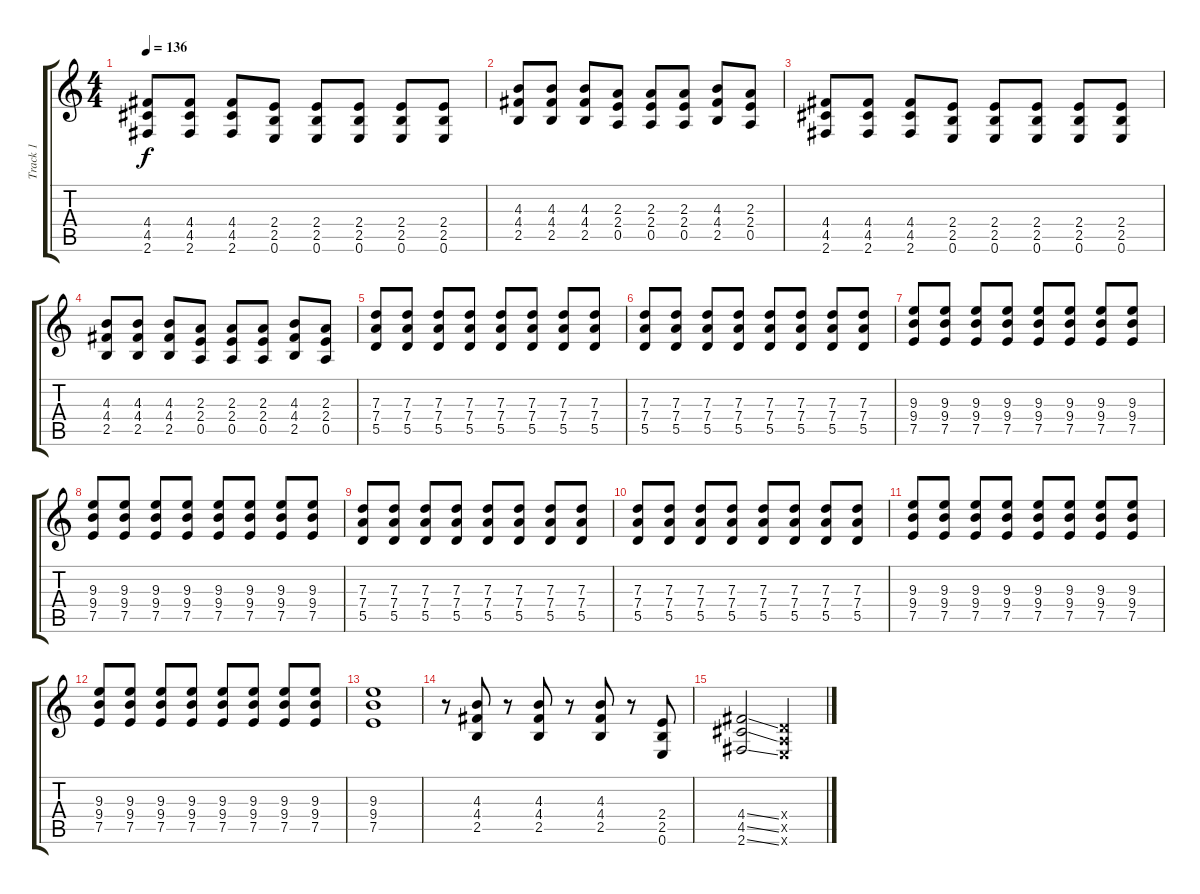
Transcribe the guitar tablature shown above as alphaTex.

\track ("Track 1" "Track 1") {instrument distortionguitar}
\staff {score tabs}
\tuning (E4 B3 G3 D3 A2 E2) {hide}
\ts (4 4)
\tempo 136
\clef g2
\ks c
(4.4 4.5 2.6).8{dy f} (4.4 4.5 2.6).8 (4.4 4.5 2.6).8 (2.4 2.5 0.6).8 (2.4 2.5 0.6).8 (2.4 2.5 0.6).8 (2.4 2.5 0.6).8 (2.4 2.5 0.6).8 |
(4.3 4.4 2.5).8 (4.3 4.4 2.5).8 (4.3 4.4 2.5).8 (2.3 2.4 0.5).8 (2.3 2.4 0.5).8 (2.3 2.4 0.5).8 (4.3 4.4 2.5).8 (2.3 2.4 0.5).8 |
(4.4 4.5 2.6).8 (4.4 4.5 2.6).8 (4.4 4.5 2.6).8 (2.4 2.5 0.6).8 (2.4 2.5 0.6).8 (2.4 2.5 0.6).8 (2.4 2.5 0.6).8 (2.4 2.5 0.6).8 |
(4.3 4.4 2.5).8 (4.3 4.4 2.5).8 (4.3 4.4 2.5).8 (2.3 2.4 0.5).8 (2.3 2.4 0.5).8 (2.3 2.4 0.5).8 (4.3 4.4 2.5).8 (2.3 2.4 0.5).8 |
(7.3 7.4 5.5).8 (7.3 7.4 5.5).8 (7.3 7.4 5.5).8 (7.3 7.4 5.5).8 (7.3 7.4 5.5).8 (7.3 7.4 5.5).8 (7.3 7.4 5.5).8 (7.3 7.4 5.5).8 |
(7.3 7.4 5.5).8 (7.3 7.4 5.5).8 (7.3 7.4 5.5).8 (7.3 7.4 5.5).8 (7.3 7.4 5.5).8 (7.3 7.4 5.5).8 (7.3 7.4 5.5).8 (7.3 7.4 5.5).8 |
(9.3 9.4 7.5).8 (9.3 9.4 7.5).8 (9.3 9.4 7.5).8 (9.3 9.4 7.5).8 (9.3 9.4 7.5).8 (9.3 9.4 7.5).8 (9.3 9.4 7.5).8 (9.3 9.4 7.5).8 |
(9.3 9.4 7.5).8 (9.3 9.4 7.5).8 (9.3 9.4 7.5).8 (9.3 9.4 7.5).8 (9.3 9.4 7.5).8 (9.3 9.4 7.5).8 (9.3 9.4 7.5).8 (9.3 9.4 7.5).8 |
(7.3 7.4 5.5).8 (7.3 7.4 5.5).8 (7.3 7.4 5.5).8 (7.3 7.4 5.5).8 (7.3 7.4 5.5).8 (7.3 7.4 5.5).8 (7.3 7.4 5.5).8 (7.3 7.4 5.5).8 |
(7.3 7.4 5.5).8 (7.3 7.4 5.5).8 (7.3 7.4 5.5).8 (7.3 7.4 5.5).8 (7.3 7.4 5.5).8 (7.3 7.4 5.5).8 (7.3 7.4 5.5).8 (7.3 7.4 5.5).8 |
(9.3 9.4 7.5).8 (9.3 9.4 7.5).8 (9.3 9.4 7.5).8 (9.3 9.4 7.5).8 (9.3 9.4 7.5).8 (9.3 9.4 7.5).8 (9.3 9.4 7.5).8 (9.3 9.4 7.5).8 |
(9.3 9.4 7.5).8 (9.3 9.4 7.5).8 (9.3 9.4 7.5).8 (9.3 9.4 7.5).8 (9.3 9.4 7.5).8 (9.3 9.4 7.5).8 (9.3 9.4 7.5).8 (9.3 9.4 7.5).8 |
(9.3 9.4 7.5).1 |
r.8 (4.3 4.4 2.5).8 r.8 (4.3 4.4 2.5).8 r.8 (4.3 4.4 2.5).8 r.8 (2.4 2.5 0.6).8 |
(4.4{ss} 4.5{ss} 2.6{ss}).2 (0.4{x} 0.5{x} 0.6{x}).2
